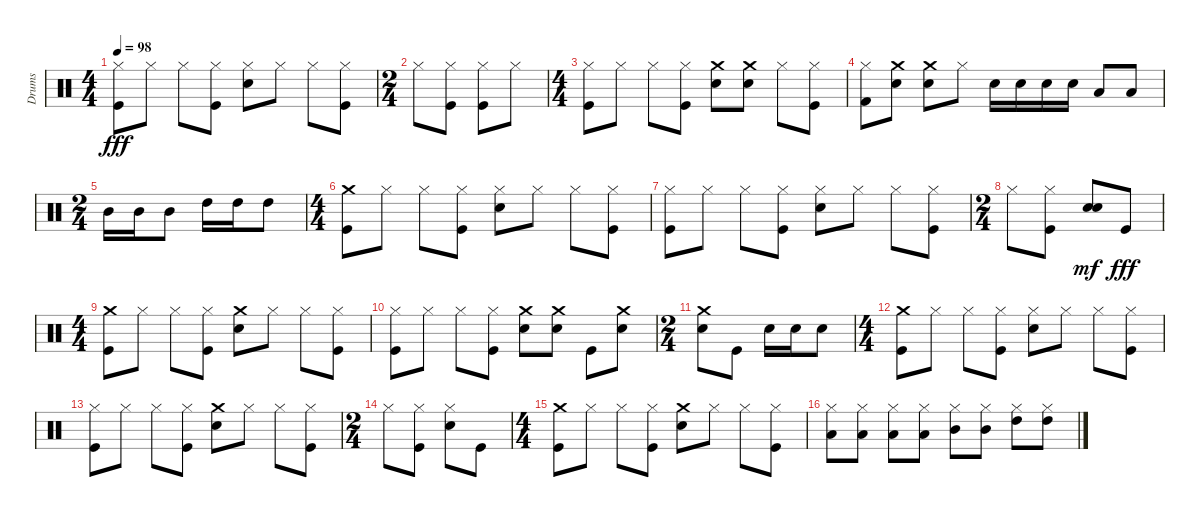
\track ("Drums" "Drums") {instrument percussion}
\staff {score}
\articulation defaults
\ts (4 4)
\tempo 98
\clef neutral
\ks c
("Hi-Hat (closed)" "Kick (hit)").8{dy fff} "Hi-Hat (closed)".8 "Hi-Hat (closed)".8 ("Kick (hit)" "Hi-Hat (closed)").8 ("Snare (hit) 2" "Hi-Hat (closed)").8 "Hi-Hat (closed)".8 "Hi-Hat (closed)".8 ("Kick (hit)" "Hi-Hat (closed)").8 |
\ts (2 4)
"Hi-Hat (closed)".8 ("Hi-Hat (closed)" "Kick (hit)").8 ("Hi-Hat (closed)" "Kick (hit)").8 "Hi-Hat (closed)".8 |
\ts (4 4)
("Hi-Hat (closed)" "Kick (hit)").8 "Hi-Hat (closed)".8 "Hi-Hat (closed)".8 ("Kick (hit)" "Hi-Hat (closed)").8 ("Crash medium (hit)" "Snare (hit) 2").8 ("Crash medium (hit)" "Snare (hit) 2").8 "Hi-Hat (closed)".8 ("Kick (hit)" "Hi-Hat (closed)").8 |
("Hi-Hat (closed)" "Kick (hit) 2").8 ("Crash medium (hit)" "Snare (hit) 2").8 ("Crash medium (hit)" "Snare (hit) 2").8 "Hi-Hat (closed)".8 "Snare (hit) 2".16 "Snare (hit) 2".16 "Snare (hit) 2".16 "Snare (hit) 2".16 "Low Tom (hit)".8 "Low Tom (hit)".8 |
\ts (2 4)
"Mid Tom (hit)".16 "Mid Tom (hit)".16 "Mid Tom (hit)".8 "High Tom (hit)".16 "High Tom (hit)".16 "High Tom (hit)".8 |
\ts (4 4)
("Kick (hit)" "Crash medium (hit)").8 "Hi-Hat (closed)".8 "Hi-Hat (closed)".8 ("Kick (hit)" "Hi-Hat (closed)").8 ("Snare (hit) 2" "Hi-Hat (closed)").8 "Hi-Hat (closed)".8 "Hi-Hat (closed)".8 ("Kick (hit)" "Hi-Hat (closed)").8 |
("Kick (hit)" "Hi-Hat (closed)").8 "Hi-Hat (closed)".8 "Hi-Hat (closed)".8 ("Kick (hit)" "Hi-Hat (closed)").8 ("Hi-Hat (closed)" "Snare (hit) 2").8 "Hi-Hat (closed)".8 "Hi-Hat (closed)".8 ("Kick (hit)" "Hi-Hat (closed)").8 |
\ts (2 4)
"Hi-Hat (closed)".8 ("Kick (hit)" "Hi-Hat (closed)").8 ("Snare (hit) 2" "Snare (hit) 2").8{dy mf} "Kick (hit)".8{dy fff} |
\ts (4 4)
("Crash medium (hit)" "Kick (hit)").8 "Hi-Hat (closed)".8 "Hi-Hat (closed)".8 ("Kick (hit)" "Hi-Hat (closed)").8 ("Crash medium (hit)" "Snare (hit) 2").8 "Hi-Hat (closed)".8 "Hi-Hat (closed)".8 ("Kick (hit)" "Hi-Hat (closed)").8 |
("Hi-Hat (closed)" "Kick (hit)").8 "Hi-Hat (closed)".8 "Hi-Hat (closed)".8 ("Hi-Hat (closed)" "Kick (hit)").8 ("Crash medium (hit)" "Snare (hit) 2").8 ("Crash medium (hit)" "Snare (hit) 2").8 "Kick (hit)".8 ("Crash medium (hit)" "Snare (hit) 2").8 |
\ts (2 4)
("Snare (hit) 2" "Crash medium (hit)").8 "Kick (hit)".8 "Snare (hit) 2".16 "Snare (hit) 2".16 "Snare (hit) 2".8 |
\ts (4 4)
("Kick (hit)" "Crash medium (hit)").8 "Hi-Hat (closed)".8 "Hi-Hat (closed)".8 ("Kick (hit)" "Hi-Hat (closed)").8 ("Snare (hit) 2" "Hi-Hat (closed)").8 "Hi-Hat (closed)".8 "Hi-Hat (closed)".8 ("Kick (hit)" "Hi-Hat (closed)").8 |
("Hi-Hat (closed)" "Kick (hit)").8 "Hi-Hat (closed)".8 "Hi-Hat (closed)".8 ("Hi-Hat (closed)" "Kick (hit)").8 ("Crash medium (hit)" "Snare (hit) 2").8 "Hi-Hat (closed)".8 "Hi-Hat (closed)".8 ("Hi-Hat (closed)" "Kick (hit)").8 |
\ts (2 4)
"Hi-Hat (closed)".8 ("Kick (hit)" "Hi-Hat (closed)").8 ("Snare (hit) 2" "Hi-Hat (closed)").8 "Kick (hit)".8 |
\ts (4 4)
("Crash medium (hit)" "Kick (hit)").8 "Hi-Hat (closed)".8 "Hi-Hat (closed)".8 ("Kick (hit)" "Hi-Hat (closed)").8 ("Crash medium (hit)" "Snare (hit) 2").8 "Hi-Hat (closed)".8 "Hi-Hat (closed)".8 ("Kick (hit)" "Hi-Hat (closed)").8 |
("Low Tom (hit)" "Hi-Hat (closed)").8 ("Low Tom (hit)" "Hi-Hat (closed)").8 ("Low Tom (hit)" "Hi-Hat (closed)").8 ("Low Tom (hit)" "Hi-Hat (closed)").8 ("Mid Tom (hit)" "Hi-Hat (closed)").8 ("Mid Tom (hit)" "Hi-Hat (closed)").8 ("High Tom (hit)" "Hi-Hat (closed)").8 ("High Tom (hit)" "Hi-Hat (closed)").8
